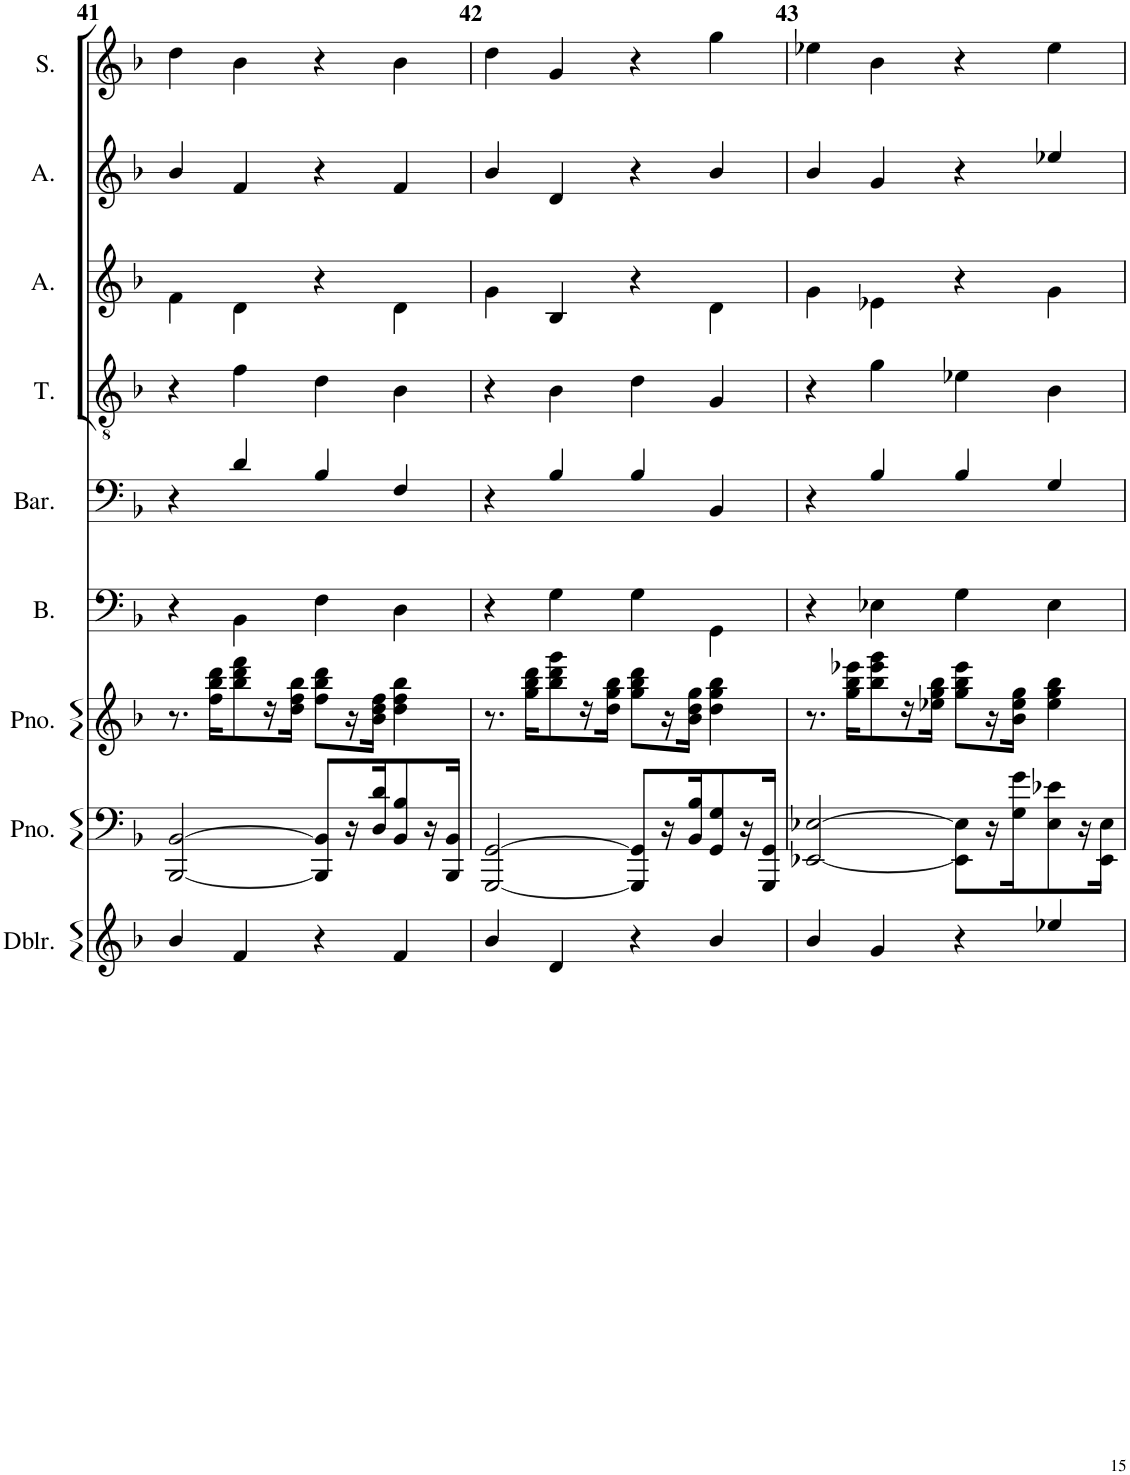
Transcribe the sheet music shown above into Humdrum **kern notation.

**kern	**kern	**kern	**kern	**kern	**kern	**kern	**kern	**kern
*part9	*part8	*part7	*part6	*part5	*part4	*part3	*part2	*part1
*staff9	*staff8	*staff7	*staff6	*staff5	*staff4	*staff3	*staff2	*staff1
*I"Doubler	*I"Piano	*I"Piano	*I"Bass	*I"Baritone	*I"Tenor	*I"Alto	*I"Alto	*I"Soprano
*I'Dblr.	*I'Pno.	*I'Pno.	*I'B.	*I'Bar.	*I'T.	*I'A.	*I'A.	*I'S.
!!LO:PB:g=z
*clefG2	*clefF4	*clefG2	*clefF4	*clefF4	*clefGv2	*clefG2	*clefG2	*clefG2
*k[b-]	*k[b-]	*k[b-]	*k[b-]	*k[b-]	*k[b-]	*k[b-]	*k[b-]	*k[b-]
*M4/4	*M4/4	*M4/4	*M4/4	*M4/4	*M4/4	*M4/4	*M4/4	*M4/4
*met(c)	*met(c)	*met(c)	*met(c)	*met(c)	*met(c)	*met(c)	*met(c)	*met(c)
=41	=41	=41	=41	=41	=41	=41	=41	=41
4b-/	[2BBB-/ [2BB-/	8.r	4r	4r	4r	4f\	4b-/	4dd\
.	.	16ff\ 16bb-\ 16ddd\KL	.	.	.	.	.	.
4f/	.	8bb-\ 8ddd\ 8fff\	4BB-\	4d/	4f\	4d\	4f/	4b-\
.	.	16r	.	.	.	.	.	.
.	.	16dd\ 16ff\ 16bb-\JJ	.	.	.	.	.	.
4r	8BBB-/] 8BB-/]L	8ff\ 8bb-\ 8ddd\L	4F\	4B-/	4d\	4r	4r	4r
.	16r	16r	.	.	.	.	.	.
.	16D/ 16d/J	16b-\ 16dd\ 16ff\JJ	.	.	.	.	.	.
4f/	8BB-/ 8B-/	4dd\ 4ff\ 4bb-\	4D\	4F/	4B-\	4d\	4f/	4b-\
.	16r	.	.	.	.	.	.	.
.	16BBB-/ 16BB-/JJ	.	.	.	.	.	.	.
=42	=42	=42	=42	=42	=42	=42	=42	=42
4b-/	[2GGG/ [2GG/	8.r	4r	4r	4r	4g\	4b-/	4dd\
.	.	16gg\ 16bb-\ 16ddd\KL	.	.	.	.	.	.
4d/	.	8bb-\ 8ddd\ 8ggg\	4G\	4B-/	4B-\	4B-/	4d/	4g/
.	.	16r	.	.	.	.	.	.
.	.	16dd\ 16gg\ 16bb-\JJ	.	.	.	.	.	.
4r	8GGG/] 8GG/]L	8gg\ 8bb-\ 8ddd\L	4G\	4B-/	4d\	4r	4r	4r
.	16r	16r	.	.	.	.	.	.
.	16BB-/ 16B-/J	16b-\ 16dd\ 16gg\JJ	.	.	.	.	.	.
4b-/	8GG/ 8G/	4dd\ 4gg\ 4bb-\	4GG\	4BB-/	4G/	4d\	4b-/	4gg\
.	16r	.	.	.	.	.	.	.
.	16GGG/ 16GG/JJ	.	.	.	.	.	.	.
=43	=43	=43	=43	=43	=43	=43	=43	=43
4b-/	[2EE-X/ [2E-X/	8.r	4r	4r	4r	4g\	4b-/	4ee-X\
.	.	16gg\ 16bb-\ 16eee-X\KL	.	.	.	.	.	.
4g/	.	8bb-\ 8eee-\ 8ggg\	4E-X\	4B-/	4g\	4e-X\	4g/	4b-\
.	.	16r	.	.	.	.	.	.
.	.	16ee-X\ 16gg\ 16bb-\JJ	.	.	.	.	.	.
4r	8EE-\] 8E-\]L	8gg\ 8bb-\ 8eee-\L	4G\	4B-/	4e-X\	4r	4r	4r
.	16r	16r	.	.	.	.	.	.
.	16G\ 16g\J	16b-\ 16ee-\ 16gg\JJ	.	.	.	.	.	.
4ee-X/	8E-\ 8e-X\	4ee-\ 4gg\ 4bb-\	4E-\	4G/	4B-\	4g\	4ee-X/	4ee-\
.	16r	.	.	.	.	.	.	.
.	16EE-\ 16E-\JJ	.	.	.	.	.	.	.
=	=	=	=	=	=	=	=	=
*-	*-	*-	*-	*-	*-	*-	*-	*-
